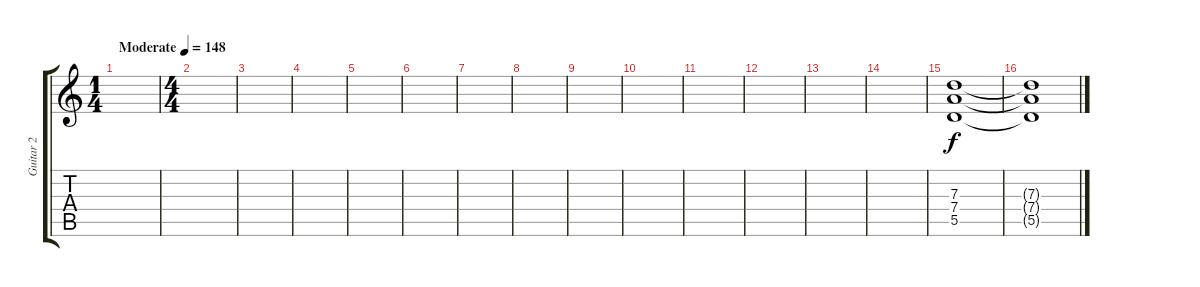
\track ("Guitar 2" "Guitar 2") {instrument distortionguitar}
\staff {score tabs}
\tuning (E4 B3 G3 D3 A2 E2) {hide}
\ts (1 4)
\tempo (148 "Moderate")
\clef g2
\ks c
|
\ts (4 4)
|
|
|
|
|
|
|
|
|
|
|
|
|
(7.3 7.4 5.5).1 |
(7.3{t} 7.4{t} 5.5{t}).1
